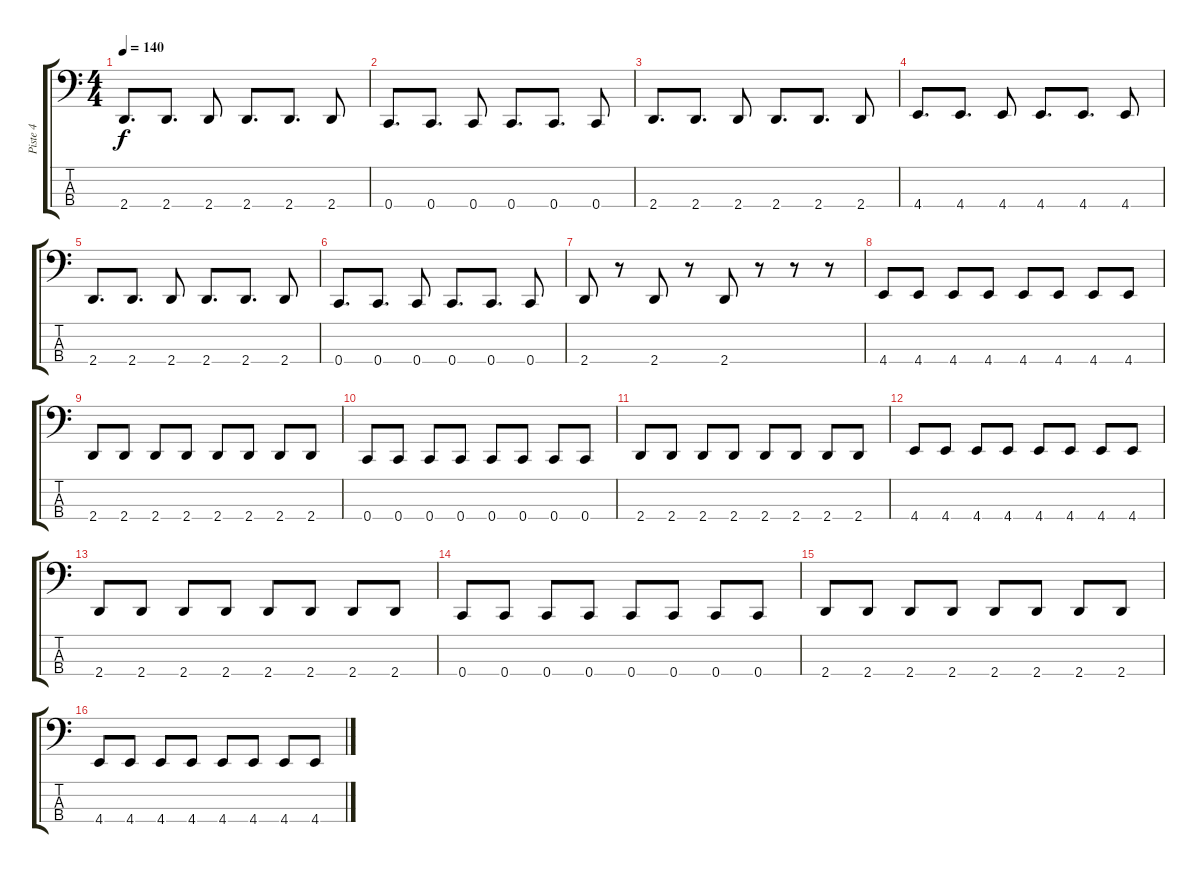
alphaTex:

\track ("Piste 4" "Piste 4") {instrument electricbassfinger}
\staff {score tabs}
\tuning (F2 C2 G1 C1) {hide}
\ts (4 4)
\tempo 140
\clef f4
\ks c
2.4.8{d dy f} 2.4.8{d} 2.4.8 2.4.8{d} 2.4.8{d} 2.4.8 |
0.4.8{d} 0.4.8{d} 0.4.8 0.4.8{d} 0.4.8{d} 0.4.8 |
2.4.8{d} 2.4.8{d} 2.4.8 2.4.8{d} 2.4.8{d} 2.4.8 |
4.4.8{d} 4.4.8{d} 4.4.8 4.4.8{d} 4.4.8{d} 4.4.8 |
2.4.8{d} 2.4.8{d} 2.4.8 2.4.8{d} 2.4.8{d} 2.4.8 |
0.4.8{d} 0.4.8{d} 0.4.8 0.4.8{d} 0.4.8{d} 0.4.8 |
2.4.8 r.8 2.4.8 r.8 2.4.8 r.8 r.8 r.8 |
4.4.8 4.4.8 4.4.8 4.4.8 4.4.8 4.4.8 4.4.8 4.4.8 |
2.4.8 2.4.8 2.4.8 2.4.8 2.4.8 2.4.8 2.4.8 2.4.8 |
0.4.8 0.4.8 0.4.8 0.4.8 0.4.8 0.4.8 0.4.8 0.4.8 |
2.4.8 2.4.8 2.4.8 2.4.8 2.4.8 2.4.8 2.4.8 2.4.8 |
4.4.8 4.4.8 4.4.8 4.4.8 4.4.8 4.4.8 4.4.8 4.4.8 |
2.4.8 2.4.8 2.4.8 2.4.8 2.4.8 2.4.8 2.4.8 2.4.8 |
0.4.8 0.4.8 0.4.8 0.4.8 0.4.8 0.4.8 0.4.8 0.4.8 |
2.4.8 2.4.8 2.4.8 2.4.8 2.4.8 2.4.8 2.4.8 2.4.8 |
4.4.8 4.4.8 4.4.8 4.4.8 4.4.8 4.4.8 4.4.8 4.4.8
